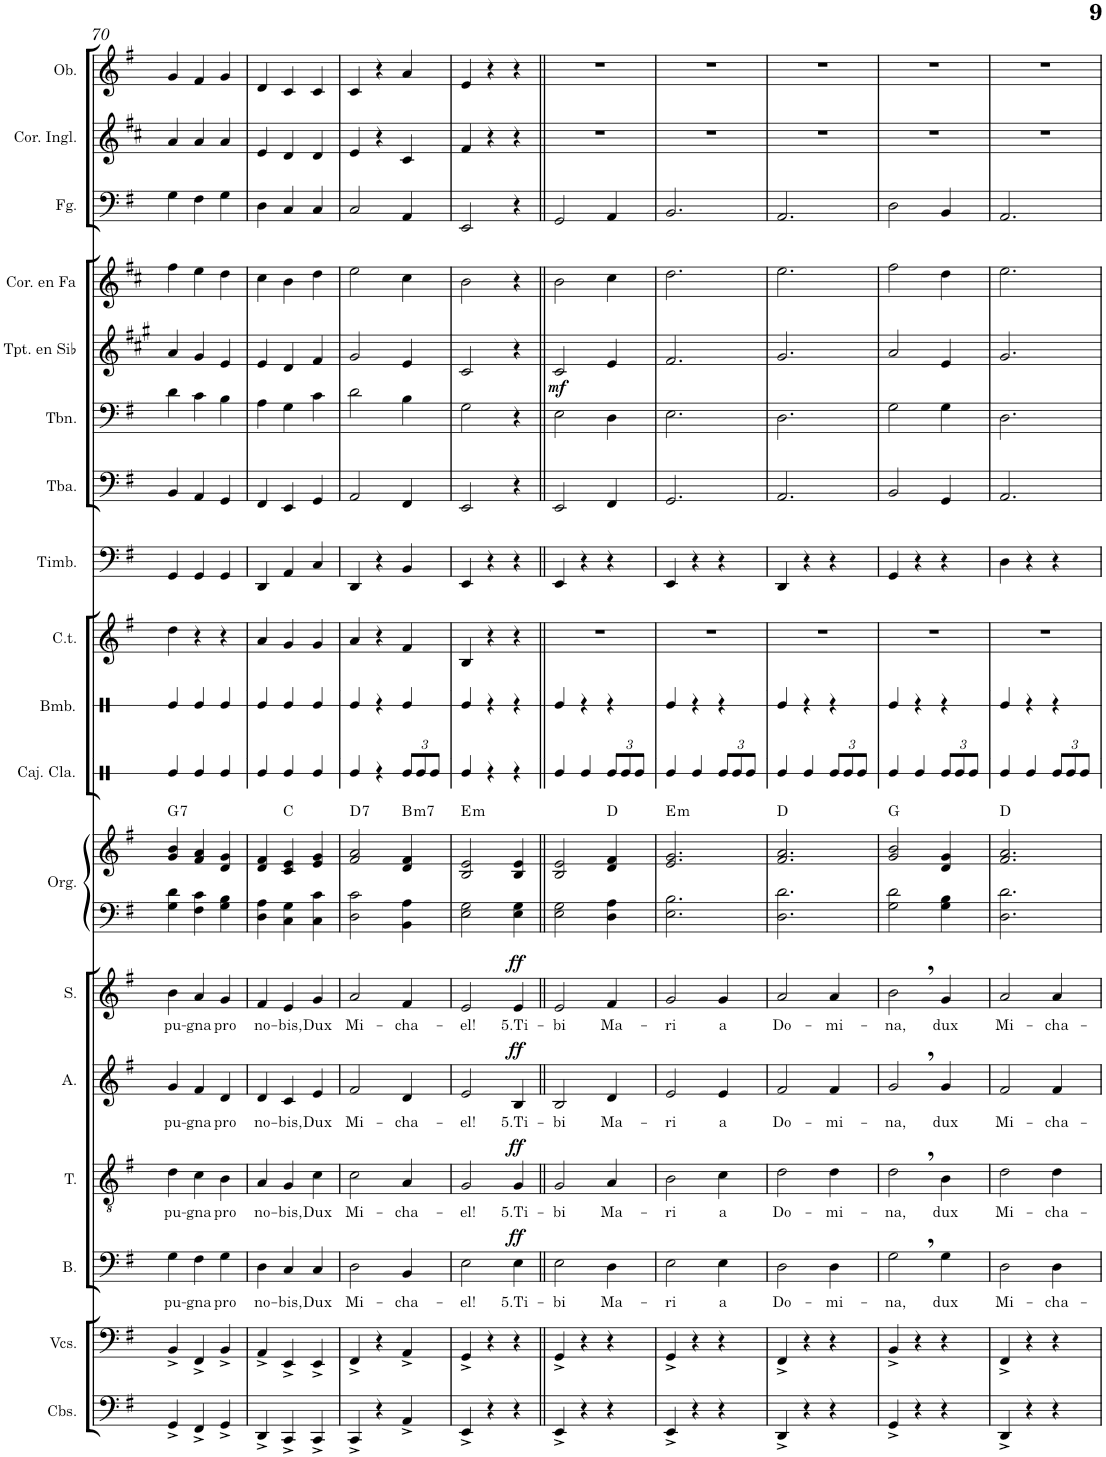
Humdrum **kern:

**kern	**kern	**kern	**text	**dynam	**kern	**text	**dynam	**kern	**text	**dynam	**kern	**text	**dynam	**kern	**kern	**harte	**kern	**kern	**kern	**kern	**kern	**kern	**kern	**dynam	**kern	**kern	**kern	**kern
*part18	*part17	*part16	*part16	*part16	*part15	*part15	*part15	*part14	*part14	*part14	*part13	*part13	*part13	*part12	*part12	*part12	*part11	*part10	*part9	*part8	*part7	*part6	*part5	*part5	*part4	*part3	*part2	*part1
*staff19	*staff18	*staff17	*staff17	*staff17	*staff16	*staff16	*staff16	*staff15	*staff15	*staff15	*staff14	*staff14	*staff14	*staff13	*staff12	*	*staff11	*staff10	*staff9	*staff8	*staff7	*staff6	*staff5	*staff5	*staff4	*staff3	*staff2	*staff1
*I"Contrabajos	*I"Violonchelos	*I"Bajo	*	*	*I"Tenor	*	*	*I"Alto	*	*	*I"Soprano	*	*	*I"Órgano	*	*	*I"Caja clara	*I"Bombo	*I"Campanas tubulares	*I"Timbales	*I"Tuba	*I"Trombón	*I"Trompeta en Sib	*	*I"Trompa en Fa	*I"Fagot	*I"Corno inglés	*I"Oboe
*I'Cbs.	*I'Vcs.	*I'B.	*	*	*I'T.	*	*	*I'A.	*	*	*I'S.	*	*	*	*	*	*I'Caj. Cla.	*I'Bmb.	*I'C.t.	*I'Timb.	*I'Tba.	*I'Tbn.	*I'Tpt. en Sib	*	*	*I'Fg.	*I'Cor. Ingl.	*I'Ob.
!!LO:PB:g=z
*clefF4	*clefF4	*clefF4	*	*	*clefGv2	*	*	*clefG2	*	*	*clefG2	*	*	*clefF4	*clefG2	*	*clefX	*clefX	*clefG2	*clefF4	*clefF4	*clefF4	*clefG2	*	*clefG2	*clefF4	*clefG2	*clefG2
*Trd7c12	*	*	*	*	*	*	*	*	*	*	*	*	*	*	*	*	*	*	*	*	*	*	*Trd1c2	*	*Trd4c7	*	*Trd4c7	*
*k[f#]	*k[f#]	*k[f#]	*	*	*k[f#]	*	*	*k[f#]	*	*	*k[f#]	*	*	*k[f#]	*k[f#]	*	*k[]	*k[]	*k[f#]	*k[f#]	*k[f#]	*k[f#]	*k[f#c#g#]	*	*k[f#c#]	*k[f#]	*k[f#c#]	*k[f#]
*M3/4	*M3/4	*M3/4	*	*	*M3/4	*	*	*M3/4	*	*	*M3/4	*	*	*M3/4	*M3/4	*	*M3/4	*M3/4	*M3/4	*M3/4	*M3/4	*M3/4	*M3/4	*	*M3/4	*M3/4	*M3/4	*M3/4
=70	=70	=70	=70	=70	=70	=70	=70	=70	=70	=70	=70	=70	=70	=70	=70	=70	=70	=70	=70	=70	=70	=70	=70	=70	=70	=70	=70	=70
!	!	!	!LO:LY:b	!	!	!LO:LY:b	!	!	!LO:LY:b	!	!	!LO:LY:b	!	!	!	!LO:H:kt=7	!	!	!	!	!	!	!	!	!	!	!	!
4GG^/	4BB^/	4G\	pu-	.	4d\	pu-	.	4g/	pu-	.	4b\	pu-	.	4G\ 4d\	4g/ 4b/	G:7	4Re/	4Re/	4dd\	4GG/	4BB/	4d\	4a/	.	4ff#\	4G\	4a/	4g/
!	!	!	!LO:LY:b	!	!	!LO:LY:b	!	!	!LO:LY:b	!	!	!LO:LY:b	!	!	!	!	!	!	!	!	!	!	!	!	!	!	!	!
4FF#^/	4FF#^/	4F#\	-gna	.	4c\	-gna	.	4f#/	-gna	.	4a/	-gna	.	4F#\ 4c\	4f#/ 4a/	.	4Re/	4Re/	4r	4GG/	4AA/	4c\	4g#/	.	4ee\	4F#\	4a/	4f#/
!	!	!	!LO:LY:b	!	!	!LO:LY:b	!	!	!LO:LY:b	!	!	!LO:LY:b	!	!	!	!	!	!	!	!	!	!	!	!	!	!	!	!
4GG^/	4BB^/	4G\	pro	.	4B\	pro	.	4d/	pro	.	4g/	pro	.	4G\ 4B\	4d/ 4g/	.	4Re/	4Re/	4r	4GG/	4GG/	4B\	4e/	.	4dd\	4G\	4a/	4g/
=71	=71	=71	=71	=71	=71	=71	=71	=71	=71	=71	=71	=71	=71	=71	=71	=71	=71	=71	=71	=71	=71	=71	=71	=71	=71	=71	=71	=71
!	!	!	!LO:LY:b	!	!	!LO:LY:b	!	!	!LO:LY:b	!	!	!LO:LY:b	!	!	!	!	!	!	!	!	!	!	!	!	!	!	!	!
4DD^/	4AA^/	4D\	no-	.	4A/	no-	.	4d/	no-	.	4f#/	no-	.	4D\ 4A\	4d/ 4f#/	.	4Re/	4Re/	4a/	4DD/	4FF#/	4A\	4e/	.	4cc#\	4D\	4e/	4d/
!	!	!	!LO:LY:b	!	!	!LO:LY:b	!	!	!LO:LY:b	!	!	!LO:LY:b	!	!	!	!	!	!	!	!	!	!	!	!	!	!	!	!
4CC^/	4EE^/	4C/	-bis,	.	4G/	-bis,	.	4c/	-bis,	.	4e/	-bis,	.	4C\ 4G\	4c/ 4e/	C:maj	4Re/	4Re/	4g/	4AA/	4EE/	4G\	4d/	.	4b\	4C/	4d/	4c/
!	!	!	!LO:LY:b	!	!	!LO:LY:b	!	!	!LO:LY:b	!	!	!LO:LY:b	!	!	!	!	!	!	!	!	!	!	!	!	!	!	!	!
4CC^/	4EE^/	4C/	Dux	.	4c\	Dux	.	4e/	Dux	.	4g/	Dux	.	4C\ 4c\	4e/ 4g/	.	4Re/	4Re/	4g/	4C/	4GG/	4c\	4f#/	.	4dd\	4C/	4d/	4c/
=72	=72	=72	=72	=72	=72	=72	=72	=72	=72	=72	=72	=72	=72	=72	=72	=72	=72	=72	=72	=72	=72	=72	=72	=72	=72	=72	=72	=72
!	!	!	!LO:LY:b	!	!	!LO:LY:b	!	!	!LO:LY:b	!	!	!LO:LY:b	!	!	!	!LO:H:kt=7	!	!	!	!	!	!	!	!	!	!	!	!
4CC^/	4FF#^/	2D\	Mi-	.	2c\	Mi-	.	2f#/	Mi-	.	2a/	Mi-	.	2D\ 2c\	2f#/ 2a/	D:7	4Re/	4Re/	4a/	4DD/	2AA/	2d\	2g#/	.	2ee\	2C/	4e/	4c/
4r	4r	.	.	.	.	.	.	.	.	.	.	.	.	.	.	.	4r	4r	4r	4r	.	.	.	.	.	.	4r	4r
!	!	!	!LO:LY:b	!	!	!LO:LY:b	!	!	!LO:LY:b	!	!	!LO:LY:b	!	!	!	!	!	!	!	!	!	!	!	!	!	!	!	!
*	*	*	*	*	*	*	*	*	*	*	*	*	*	*	*	*	*Xbrackettup	*	*	*	*	*	*	*	*	*	*	*
!	!	!	!	!	!	!	!	!	!	!	!	!	!	!	!	!LO:H:kt=m7	!	!	!	!	!	!	!	!	!	!	!	!
4AA^/	4AA^/	4BB/	-cha-	.	4A/	-cha-	.	4d/	-cha-	.	4f#/	-cha-	.	4BB\ 4A\	4d/ 4f#/	B:min7	12Re/L	4Re/	4f#/	4BB/	4FF#/	4B\	4e/	.	4cc#\	4AA/	4c#/	4a/
.	.	.	.	.	.	.	.	.	.	.	.	.	.	.	.	.	12Re/	.	.	.	.	.	.	.	.	.	.	.
.	.	.	.	.	.	.	.	.	.	.	.	.	.	.	.	.	12Re/J	.	.	.	.	.	.	.	.	.	.	.
=73	=73	=73	=73	=73	=73	=73	=73	=73	=73	=73	=73	=73	=73	=73	=73	=73	=73	=73	=73	=73	=73	=73	=73	=73	=73	=73	=73	=73
!	!	!	!LO:LY:b	!	!	!LO:LY:b	!	!	!LO:LY:b	!	!	!LO:LY:b	!	!	!	!LO:H:kt=m	!	!	!	!	!	!	!	!	!	!	!	!
4EE^/	4GG^/	2E\	-el!	.	2G/	-el!	.	2e/	-el!	.	2e/	-el!	.	2E\ 2G\	2B/ 2e/	E:min	4Re/	4Re/	4B/	4EE/	2EE/	2G\	2c#/	.	2b\	2EE/	4f#/	4e/
4r	4r	.	.	.	.	.	.	.	.	.	.	.	.	.	.	.	4r	4r	4r	4r	.	.	.	.	.	.	4r	4r
!	!	!	!LO:LY:b	!LO:DY:a	!	!LO:LY:b	!LO:DY:a	!	!LO:LY:b	!LO:DY:a	!	!LO:LY:b	!LO:DY:a	!	!	!	!	!	!	!	!	!	!	!	!	!	!	!
4r	4r	4E\	5.Ti-	ff	4G/	5.Ti-	ff	4B/	5.Ti-	ff	4e/	5.Ti-	ff	4E\ 4G\	4B/ 4e/	.	4r	4r	4r	4r	4r	4r	4r	.	4r	4r	4r	4r
=74||	=74||	=74||	=74||	=74||	=74||	=74||	=74||	=74||	=74||	=74||	=74||	=74||	=74||	=74||	=74||	=74||	=74||	=74||	=74||	=74||	=74||	=74||	=74||	=74||	=74||	=74||	=74||	=74||
!	!	!	!LO:LY:b	!	!	!LO:LY:b	!	!	!LO:LY:b	!	!	!LO:LY:b	!	!	!	!	!	!	!	!	!	!	!	!LO:DY:b	!	!	!	!
4EE^/	4GG^/	2E\	-bi	.	2G/	-bi	.	2B/	-bi	.	2e/	-bi	.	2E\ 2G\	2B/ 2e/	.	4Re/	4Re/	2.r	4EE/	2EE/	2E\	2c#/	mf	2b\	2GG/	2.r	2.r
4r	4r	.	.	.	.	.	.	.	.	.	.	.	.	.	.	.	4Re/	4r	.	4r	.	.	.	.	.	.	.	.
!	!	!	!LO:LY:b	!	!	!LO:LY:b	!	!	!LO:LY:b	!	!	!LO:LY:b	!	!	!	!	!	!	!	!	!	!	!	!	!	!	!	!
4r	4r	4D\	Ma-	.	4A/	Ma-	.	4d/	Ma-	.	4f#/	Ma-	.	4D\ 4A\	4d/ 4f#/	D:maj	12Re/L	4r	.	4r	4FF#/	4D\	4e/	.	4cc#\	4AA/	.	.
.	.	.	.	.	.	.	.	.	.	.	.	.	.	.	.	.	12Re/	.	.	.	.	.	.	.	.	.	.	.
.	.	.	.	.	.	.	.	.	.	.	.	.	.	.	.	.	12Re/J	.	.	.	.	.	.	.	.	.	.	.
=75	=75	=75	=75	=75	=75	=75	=75	=75	=75	=75	=75	=75	=75	=75	=75	=75	=75	=75	=75	=75	=75	=75	=75	=75	=75	=75	=75	=75
!	!	!	!LO:LY:b	!	!	!LO:LY:b	!	!	!LO:LY:b	!	!	!LO:LY:b	!	!	!	!LO:H:kt=m	!	!	!	!	!	!	!	!	!	!	!	!
4EE^/	4GG^/	2E\	-ri	.	2B\	-ri	.	2e/	-ri	.	2g/	-ri	.	2.E\ 2.B\	2.e/ 2.g/	E:min	4Re/	4Re/	2.r	4EE/	2.GG/	2.E\	2.f#/	.	2.dd\	2.BB/	2.r	2.r
4r	4r	.	.	.	.	.	.	.	.	.	.	.	.	.	.	.	4Re/	4r	.	4r	.	.	.	.	.	.	.	.
!	!	!	!LO:LY:b	!	!	!LO:LY:b	!	!	!LO:LY:b	!	!	!LO:LY:b	!	!	!	!	!	!	!	!	!	!	!	!	!	!	!	!
4r	4r	4E\	-a	.	4c\	-a	.	4e/	-a	.	4g/	-a	.	.	.	.	12Re/L	4r	.	4r	.	.	.	.	.	.	.	.
.	.	.	.	.	.	.	.	.	.	.	.	.	.	.	.	.	12Re/	.	.	.	.	.	.	.	.	.	.	.
.	.	.	.	.	.	.	.	.	.	.	.	.	.	.	.	.	12Re/J	.	.	.	.	.	.	.	.	.	.	.
=76	=76	=76	=76	=76	=76	=76	=76	=76	=76	=76	=76	=76	=76	=76	=76	=76	=76	=76	=76	=76	=76	=76	=76	=76	=76	=76	=76	=76
!	!	!	!LO:LY:b	!	!	!LO:LY:b	!	!	!LO:LY:b	!	!	!LO:LY:b	!	!	!	!	!	!	!	!	!	!	!	!	!	!	!	!
4DD^/	4FF#^/	2D\	Do-	.	2d\	Do-	.	2f#/	Do-	.	2a/	Do-	.	2.D\ 2.d\	2.f#/ 2.a/	D:maj	4Re/	4Re/	2.r	4DD/	2.AA/	2.D\	2.g#/	.	2.ee\	2.AA/	2.r	2.r
4r	4r	.	.	.	.	.	.	.	.	.	.	.	.	.	.	.	4Re/	4r	.	4r	.	.	.	.	.	.	.	.
!	!	!	!LO:LY:b	!	!	!LO:LY:b	!	!	!LO:LY:b	!	!	!LO:LY:b	!	!	!	!	!	!	!	!	!	!	!	!	!	!	!	!
4r	4r	4D\	-mi-	.	4d\	-mi-	.	4f#/	-mi-	.	4a/	-mi-	.	.	.	.	12Re/L	4r	.	4r	.	.	.	.	.	.	.	.
.	.	.	.	.	.	.	.	.	.	.	.	.	.	.	.	.	12Re/	.	.	.	.	.	.	.	.	.	.	.
.	.	.	.	.	.	.	.	.	.	.	.	.	.	.	.	.	12Re/J	.	.	.	.	.	.	.	.	.	.	.
=77	=77	=77	=77	=77	=77	=77	=77	=77	=77	=77	=77	=77	=77	=77	=77	=77	=77	=77	=77	=77	=77	=77	=77	=77	=77	=77	=77	=77
!	!	!	!LO:LY:b	!	!	!LO:LY:b	!	!	!LO:LY:b	!	!	!LO:LY:b	!	!	!	!	!	!	!	!	!	!	!	!	!	!	!	!
4GG^/	4BB^/	2G,\	-na,	.	2d,\	-na,	.	2g,/	-na,	.	2b,\	-na,	.	2G\ 2d\	2g/ 2b/	G:maj	4Re/	4Re/	2.r	4GG/	2BB/	2G\	2a/	.	2ff#\	2D\	2.r	2.r
4r	4r	.	.	.	.	.	.	.	.	.	.	.	.	.	.	.	4Re/	4r	.	4r	.	.	.	.	.	.	.	.
!	!	!	!LO:LY:b	!	!	!LO:LY:b	!	!	!LO:LY:b	!	!	!LO:LY:b	!	!	!	!	!	!	!	!	!	!	!	!	!	!	!	!
4r	4r	4G\	dux	.	4B\	dux	.	4g/	dux	.	4g/	dux	.	4G\ 4B\	4d/ 4g/	.	12Re/L	4r	.	4r	4GG/	4G\	4e/	.	4dd\	4BB/	.	.
.	.	.	.	.	.	.	.	.	.	.	.	.	.	.	.	.	12Re/	.	.	.	.	.	.	.	.	.	.	.
.	.	.	.	.	.	.	.	.	.	.	.	.	.	.	.	.	12Re/J	.	.	.	.	.	.	.	.	.	.	.
=78	=78	=78	=78	=78	=78	=78	=78	=78	=78	=78	=78	=78	=78	=78	=78	=78	=78	=78	=78	=78	=78	=78	=78	=78	=78	=78	=78	=78
!	!	!	!LO:LY:b	!	!	!LO:LY:b	!	!	!LO:LY:b	!	!	!LO:LY:b	!	!	!	!	!	!	!	!	!	!	!	!	!	!	!	!
4DD^/	4FF#^/	2D\	Mi-	.	2d\	Mi-	.	2f#/	Mi-	.	2a/	Mi-	.	2.D\ 2.d\	2.f#/ 2.a/	D:maj	4Re/	4Re/	2.r	4D\	2.AA/	2.D\	2.g#/	.	2.ee\	2.AA/	2.r	2.r
4r	4r	.	.	.	.	.	.	.	.	.	.	.	.	.	.	.	4Re/	4r	.	4r	.	.	.	.	.	.	.	.
!	!	!	!LO:LY:b	!	!	!LO:LY:b	!	!	!LO:LY:b	!	!	!LO:LY:b	!	!	!	!	!	!	!	!	!	!	!	!	!	!	!	!
4r	4r	4D\	-cha-	.	4d\	-cha-	.	4f#/	-cha-	.	4a/	-cha-	.	.	.	.	12Re/L	4r	.	4r	.	.	.	.	.	.	.	.
.	.	.	.	.	.	.	.	.	.	.	.	.	.	.	.	.	12Re/	.	.	.	.	.	.	.	.	.	.	.
.	.	.	.	.	.	.	.	.	.	.	.	.	.	.	.	.	12Re/J	.	.	.	.	.	.	.	.	.	.	.
=	=	=	=	=	=	=	=	=	=	=	=	=	=	=	=	=	=	=	=	=	=	=	=	=	=	=	=	=
*-	*-	*-	*-	*-	*-	*-	*-	*-	*-	*-	*-	*-	*-	*-	*-	*-	*-	*-	*-	*-	*-	*-	*-	*-	*-	*-	*-	*-
